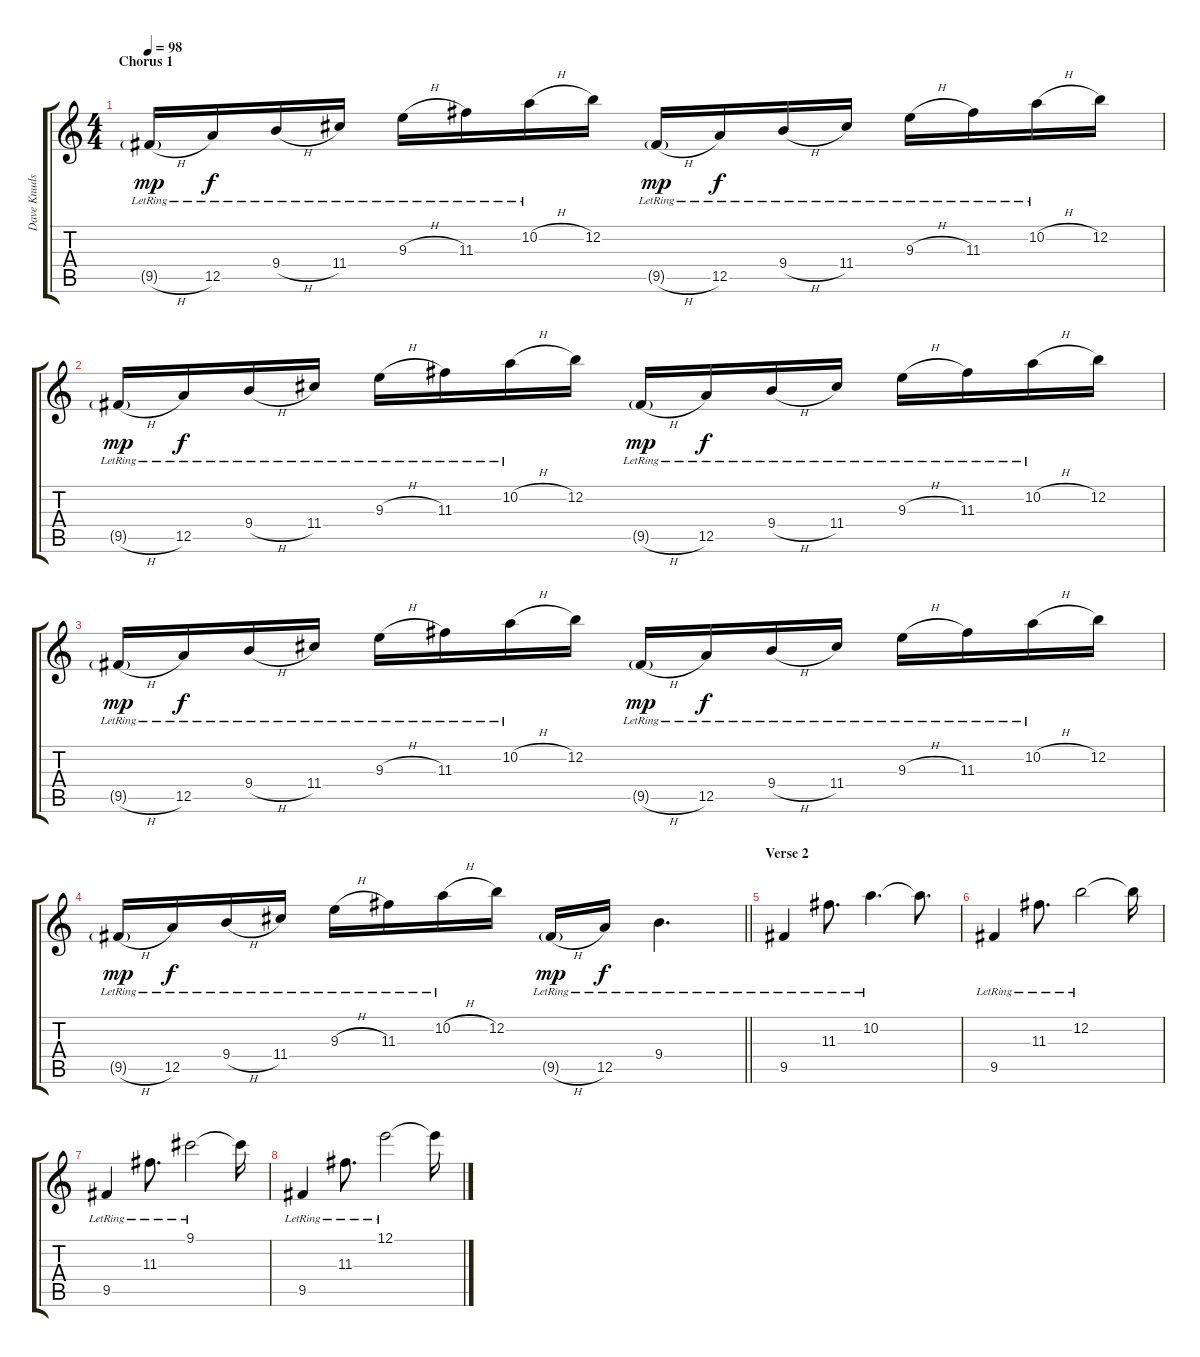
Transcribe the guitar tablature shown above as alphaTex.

\track ("Dave Knudson" "Dave Knuds") {instrument electricguitarclean}
\staff {score tabs}
\tuning (E4 B3 G3 D3 A2 D2) {hide}
\ts (4 4)
\section ("" "Chorus 1")
\tempo 98
\clef g2
\ks c
9.5{h g lr}.16{dy mp instrument electricguitarclean} 12.5{lr}.16{dy f} 9.4{h lr}.16 11.4{lr}.16 9.3{h lr}.16 11.3{lr}.16 10.2{h lr}.16 12.2.16 9.5{h g lr}.16{dy mp} 12.5{lr}.16{dy f} 9.4{h lr}.16 11.4{lr}.16 9.3{h lr}.16 11.3{lr}.16 10.2{h lr}.16 12.2.16 |
9.5{h g lr}.16{dy mp} 12.5{lr}.16{dy f} 9.4{h lr}.16 11.4{lr}.16 9.3{h lr}.16 11.3{lr}.16 10.2{h lr}.16 12.2.16 9.5{h g lr}.16{dy mp} 12.5{lr}.16{dy f} 9.4{h lr}.16 11.4{lr}.16 9.3{h lr}.16 11.3{lr}.16 10.2{h lr}.16 12.2.16 |
9.5{h g lr}.16{dy mp} 12.5{lr}.16{dy f} 9.4{h lr}.16 11.4{lr}.16 9.3{h lr}.16 11.3{lr}.16 10.2{h lr}.16 12.2.16 9.5{h g lr}.16{dy mp} 12.5{lr}.16{dy f} 9.4{h lr}.16 11.4{lr}.16 9.3{h lr}.16 11.3{lr}.16 10.2{h lr}.16 12.2.16 |
\barLineRight lightlight
9.5{h g lr}.16{dy mp} 12.5{lr}.16{dy f} 9.4{h lr}.16 11.4{lr}.16 9.3{h lr}.16 11.3{lr}.16 10.2{h lr}.16 12.2.16 9.5{h g lr}.16{dy mp} 12.5{lr}.16{dy f} 9.4{lr}.4{d} |
\section ("" "Verse 2")
9.5{lr}.4{instrument electricguitarclean} 11.3{lr}.8{d} 10.2{lr}.4{d} 10.2{t}.8{d} |
9.5{lr}.4 11.3{lr}.8{d} 12.2{lr}.2 12.2{t}.16 |
9.5{lr}.4 11.3{lr}.8{d} 9.1{lr}.2 9.1{t}.16 |
9.5{lr}.4 11.3{lr}.8{d} 12.1{lr}.2 12.1{t}.16
